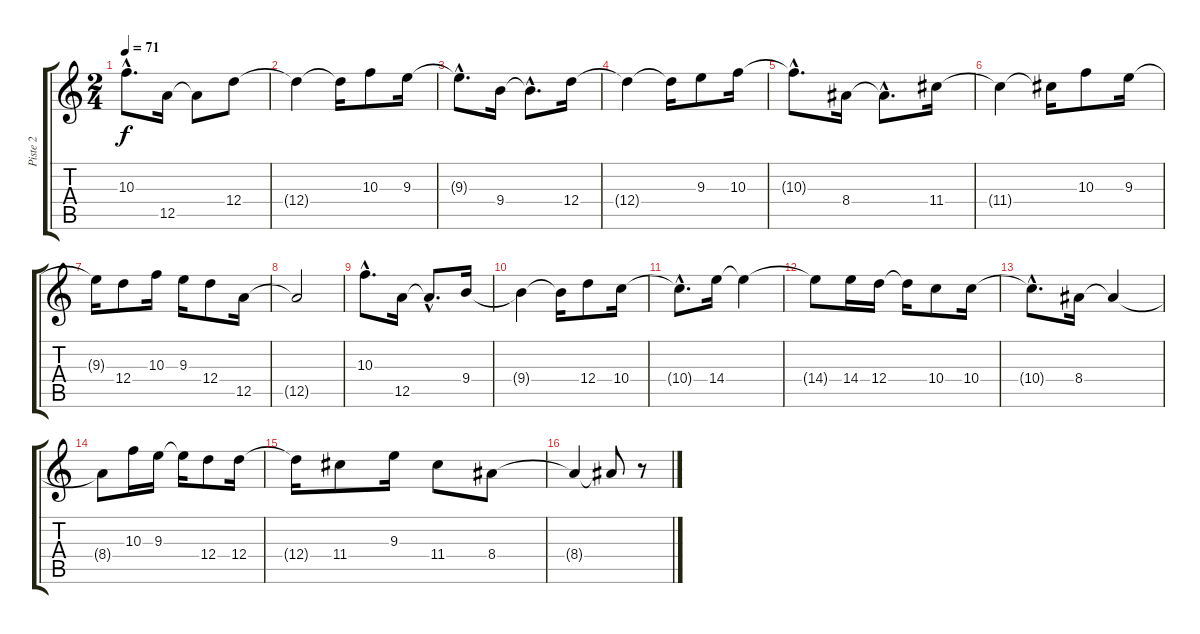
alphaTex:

\track ("Piste 2" "Piste 2") {instrument acousticguitarnylon}
\staff {score tabs}
\tuning (E4 B3 G3 D3 A2 E2) {hide}
\ts (2 4)
\tempo 71
\clef g2
\ks c
10.3{hac}.8{d dy f instrument acousticguitarnylon} 12.5.16 12.5{t}.8 12.4.8 |
12.4{t}.4 12.4{t}.16 10.3.8 9.3.16 |
9.3{hac t}.8{d} 9.4.16 9.4{hac t}.8{d} 12.4.16 |
12.4{t}.4 12.4{t}.16 9.3.8 10.3.16 |
10.3{hac t}.8{d} 8.4.16 8.4{hac t}.8{d} 11.4.16 |
11.4{t}.4 11.4{t}.16 10.3.8 9.3.16 |
9.3{t}.16 12.4.8 10.3.16 9.3.16 12.4.8 12.5.16 |
12.5{t}.2 |
10.3{hac}.8{d} 12.5.16 12.5{hac t}.8{d} 9.4.16 |
9.4{t}.4 9.4{t}.16 12.4.8 10.4.16 |
10.4{hac t}.8{d} 14.4.16 14.4{t}.4 |
14.4{t}.8 14.4.16 12.4.16 12.4{t}.16 10.4.8 10.4.16 |
10.4{hac t}.8{d} 8.4.16 8.4{t}.4 |
8.4{t}.8 10.3.16 9.3.16 9.3{t}.16 12.4.8 12.4.16 |
12.4{t}.16 11.4.8 9.3.16 11.4.8 8.4.8 |
8.4{t}.4 8.4{t}.8 r.8
